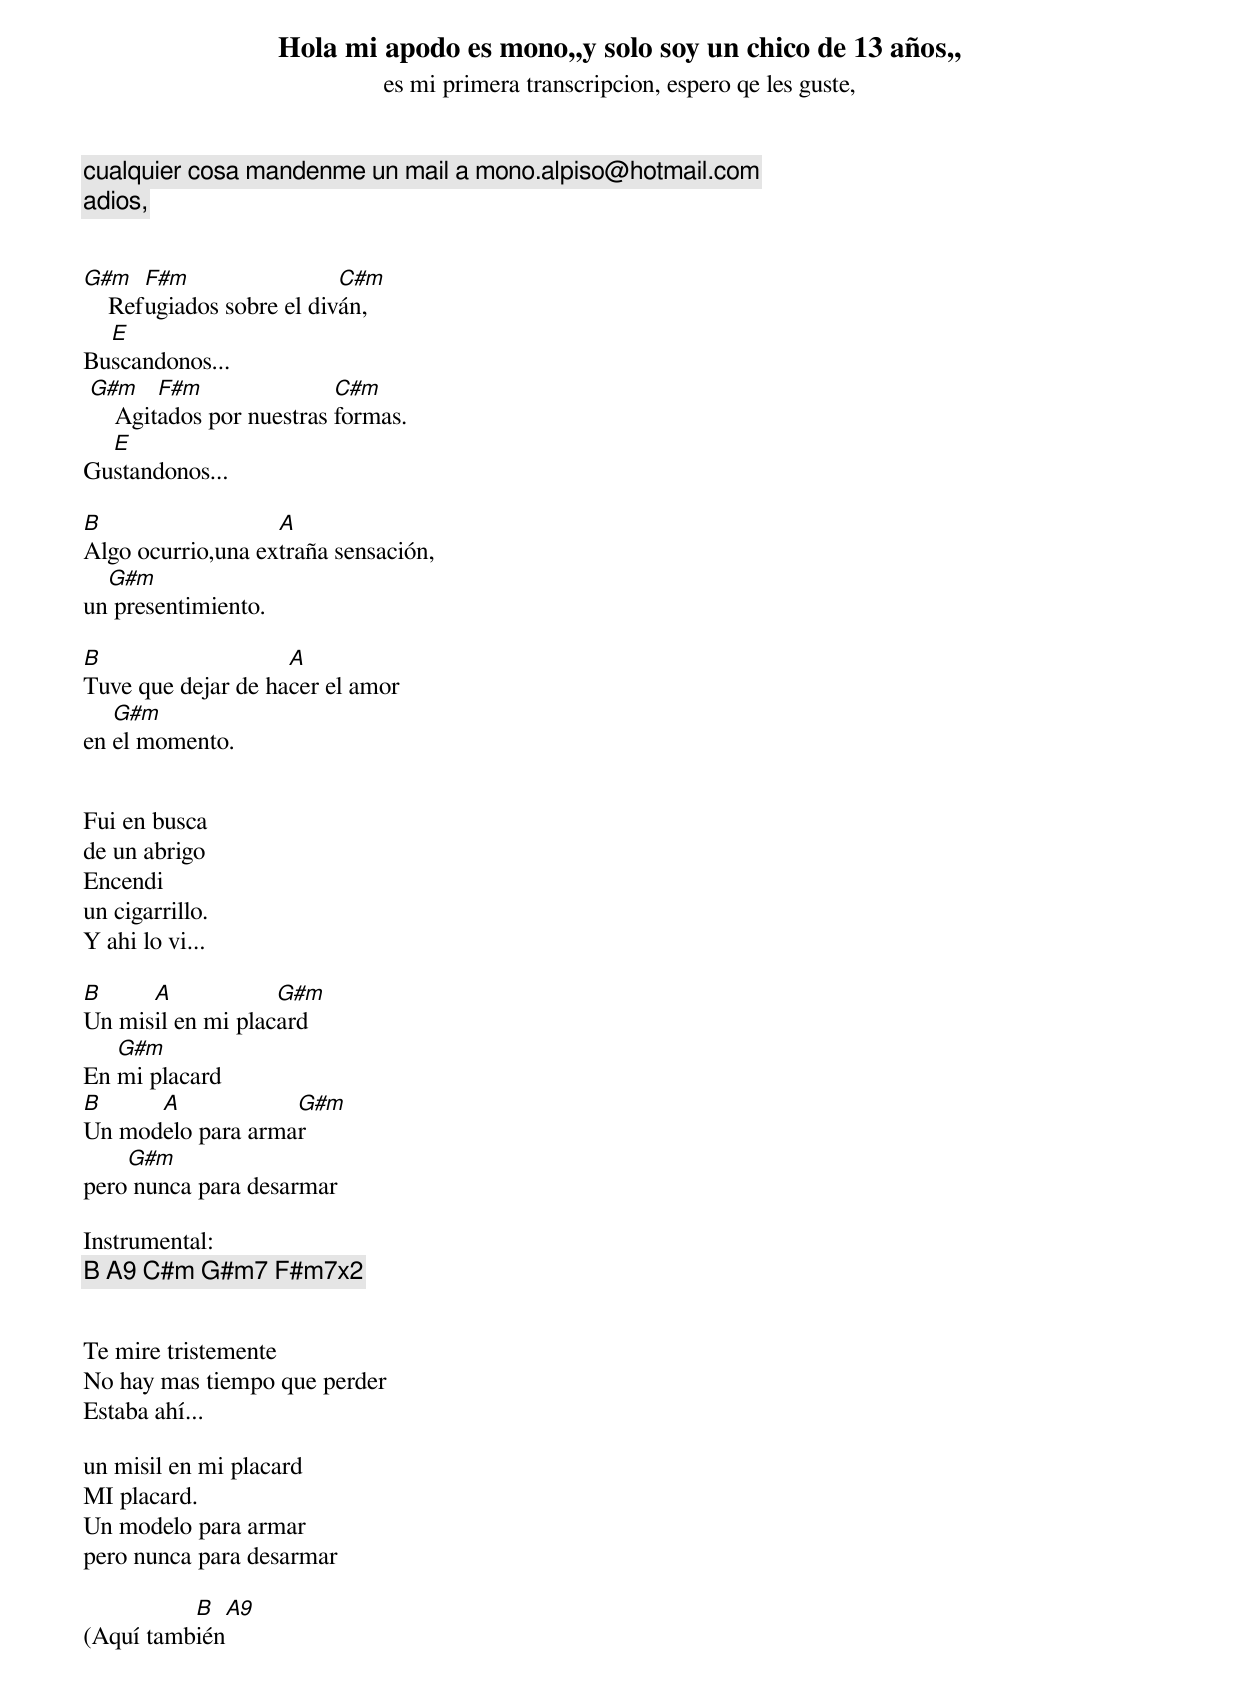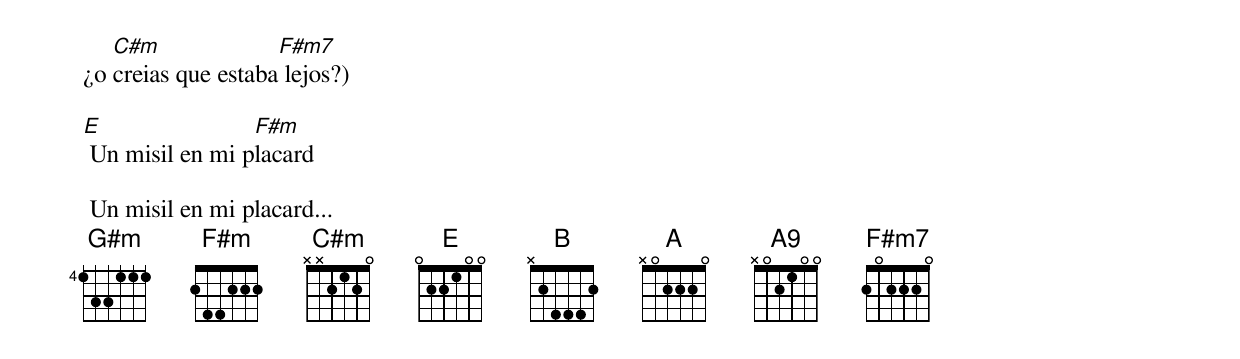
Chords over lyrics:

Hola mi apodo es mono,,y solo soy un chico de 13 años,,
es mi primera transcripcion, espero qe les guste,
cualquier cosa mandenme un mail a mono.alpiso@hotmail.com
adios,


G#m    F#m                 C#m
    Refugiados sobre el diván,
  E
Buscandonos...
 G#m     F#m               C#m
     Agitados por nuestras formas.
  E
Gustandonos...

B                  A
Algo ocurrio,una extraña sensación,
  G#m
un presentimiento.

B                   A
Tuve que dejar de hacer el amor
   G#m
en el momento.


Fui en busca
de un abrigo
Encendi
un cigarrillo.
Y ahi lo vi...

B     A            G#m
Un misil en mi placard
   G#m
En mi placard
B     A            G#m
Un modelo para armar
    G#m
pero nunca para desarmar

Instrumental:
[B A9 C#m G#m7 F#m7]x2


Te mire tristemente
No hay mas tiempo que perder
Estaba ahí...

un misil en mi placard
MI placard.
Un modelo para armar
pero nunca para desarmar

          B   A9
(Aquí también
   C#m              F#m7
¿o creias que estaba lejos?)

E                F#m
 Un misil en mi placard

 Un misil en mi placard...
